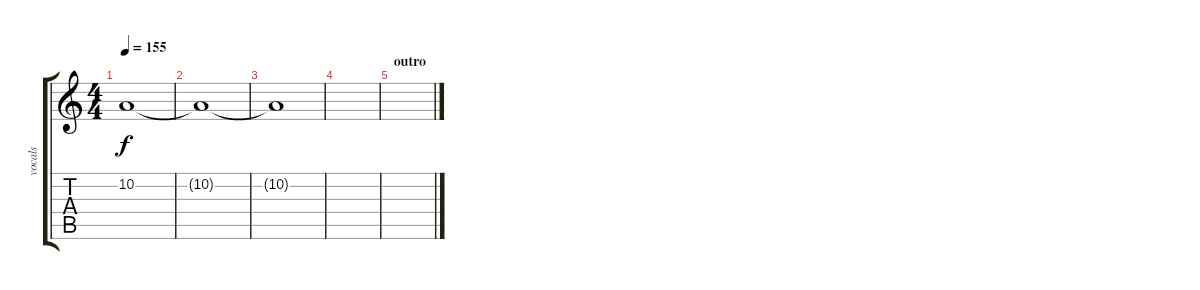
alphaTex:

\track ("vocals" "vocals") {instrument violin}
\staff {score tabs}
\tuning (E4 B3 G3 D3 A2 E2) {hide}
\ts (4 4)
\tempo 155
\clef g2
\ks c
10.2.1{dy f} |
10.2{t}.1 |
10.2{t}.1 |
|
\section ("" "outro")
